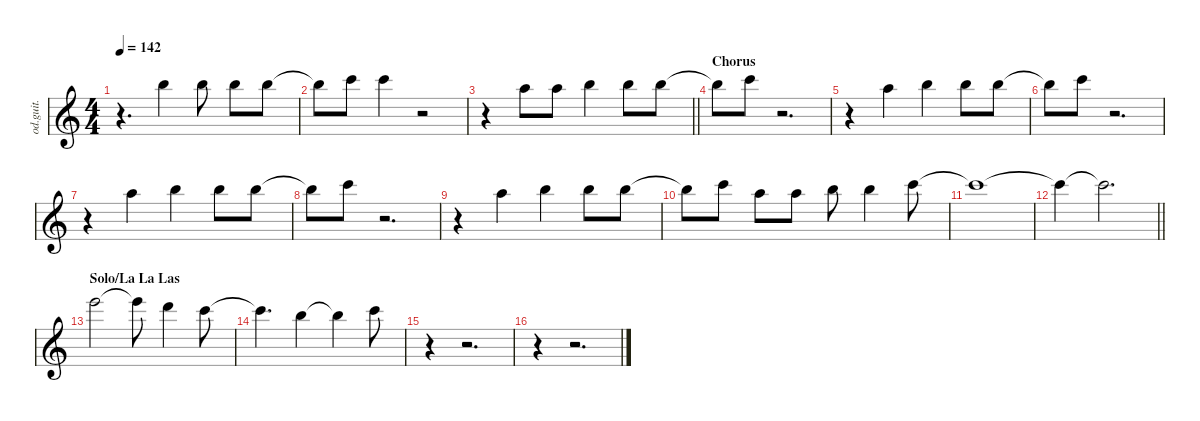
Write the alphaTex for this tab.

\defaultSystemsLayout 4
\hideDynamics
\bracketExtendMode nobrackets
\otherSystemsTrackNameOrientation horizontal
\track ("Vocals 2" "od.guit.") {mute instrument overdrivenguitar}
\staff {score}
\tuning (E4 B3 G3 D3 A2 E2)
\ts (4 4)
\tempo 142
\clef g2
\ks c
r.4{d dy f beam Down} 7.1.4{beam Down} 7.1.8{beam Down} 7.1.8{beam Down} 7.1.8{beam Down} |
7.1{t}.8{beam Down} 8.1.8{beam Down} 8.1.4{beam Down} r.2{beam Down} |
\barLineRight lightlight
r.4{beam Down} 5.1.8{beam Down} 5.1.8{beam Down} 7.1.4{beam Down} 7.1.8{beam Down} 7.1.8{beam Down} |
\section ("" "Chorus")
7.1{t}.8{beam Down} 8.1.8{beam Down} r.2{d beam Down} |
r.4{beam Down} 5.1.4{beam Down} 7.1.4{beam Down} 7.1.8{beam Down} 7.1.8{beam Down} |
7.1{t}.8{beam Down} 8.1.8{beam Down} r.2{d beam Down} |
r.4{beam Down} 5.1.4{beam Down} 7.1.4{beam Down} 7.1.8{beam Down} 7.1.8{beam Down} |
7.1{t}.8{beam Down} 8.1.8{beam Down} r.2{d beam Down} |
r.4{beam Down} 5.1.4{beam Down} 7.1.4{beam Down} 7.1.8{beam Down} 7.1.8{beam Down} |
7.1{t}.8{beam Down} 8.1.8{beam Down} 5.1.8{beam Down} 5.1.8{beam Down} 7.1.8{beam Down} 7.1.4{beam Down} 8.1.8{beam Down} |
8.1{t}.1{beam Down} |
\barLineRight lightlight
8.1{t}.4{beam Down} 8.1{t}.2{d beam Down} |
\section ("" "Solo/La La Las")
12.1.2{beam Down} 12.1{t}.8{beam Down} 10.1.4{beam Down} 8.1.8{beam Down} |
8.1{t}.4{d beam Down} 7.1.4{beam Down} 7.1{t}.4{beam Down} 8.1.8{beam Down} |
r.4{beam Down} r.2{d beam Down} |
r.4{beam Down} r.2{d beam Down}
